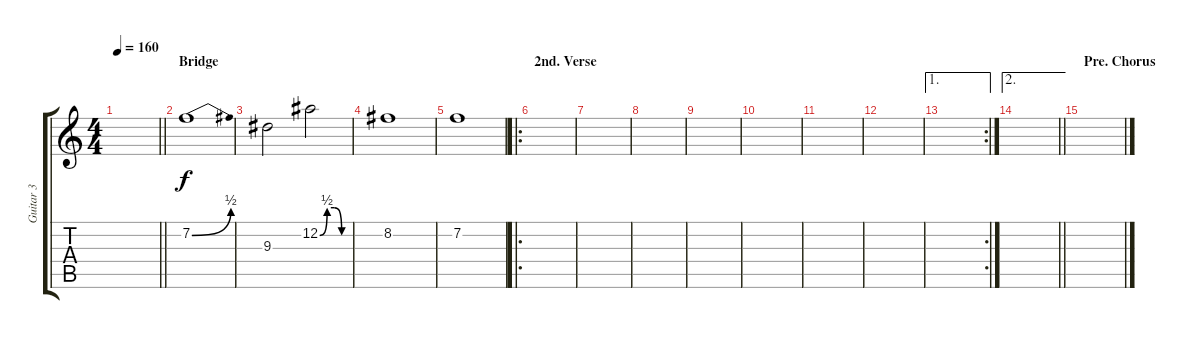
\track ("Guitar 3" "Guitar 3") {instrument distortionguitar}
\staff {score tabs}
\tuning (Eb4 Bb3 Gb3 Db3 Ab2 Eb2) {hide}
\ts (4 4)
\tempo 160
\clef g2
\barLineRight lightlight
\ks c
|
\section ("" "Bridge")
7.2{be (bend 0 0 60 2)}.1 |
9.3.2 12.2{be (custom 0 0 15 2 30 2 45 0 60 0)}.2 |
8.2.1 |
7.2.1 |
\ro
\section ("" "2nd. Verse")
|
|
|
|
|
|
|
\ae 1
\rc 2
|
\ae 2
\barLineRight lightlight
|
\section ("" "Pre. Chorus")
